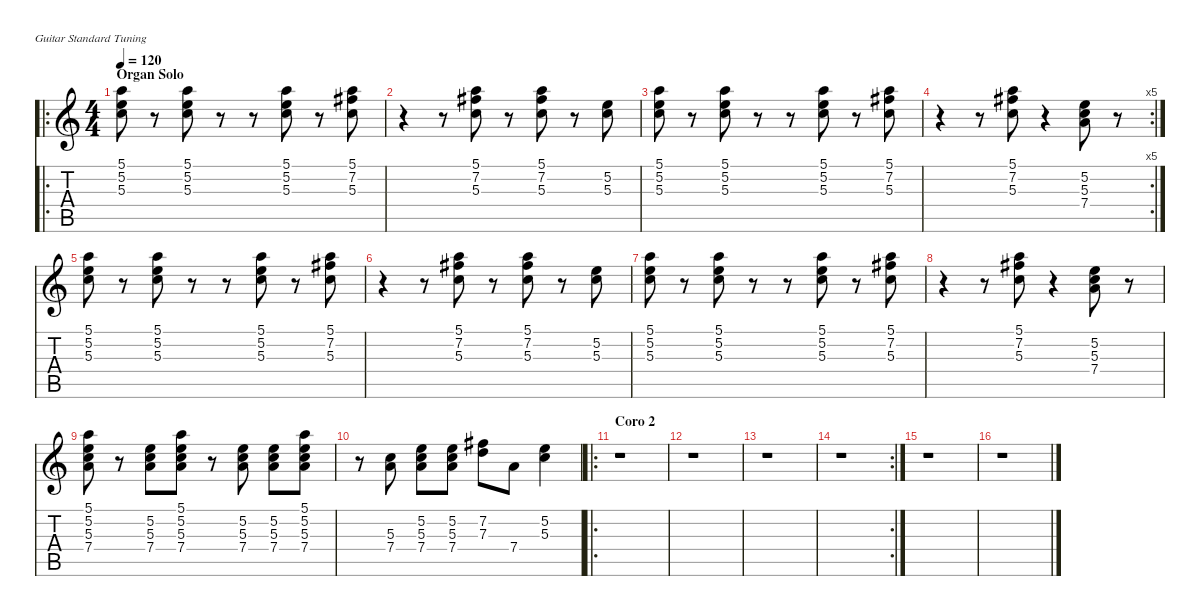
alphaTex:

\defaultSystemsLayout 4
\hideDynamics
\bracketExtendMode nobrackets
\singleTrackTrackNamePolicy hidden
\multiTrackTrackNamePolicy hidden
\firstSystemTrackNameMode fullname
\firstSystemTrackNameOrientation horizontal
\otherSystemsTrackNameOrientation horizontal
\track ("Carlos Santana" "dist.guit.") {instrument distortionguitar}
\staff {score tabs}
\tuning (E4 B3 G3 D3 A2 E2)
\ro
\ts (4 4)
\section ("" "Organ Solo")
\tempo 120
\clef g2
\ks c
(5.1 5.2 5.3).8{dy f beam Down} r.8{beam Down} (5.1 5.2 5.3).8{beam Down} r.8{beam Down} r.8{beam Down} (5.1 5.2 5.3).8{beam Down} r.8{beam Down} (5.1 7.2{acc #} 5.3).8{beam Down} |
r.4{beam Down} r.8{beam Down} (5.1 7.2{acc #} 5.3).8{beam Down} r.8{beam Down} (5.1 7.2{acc #} 5.3).8{beam Down} r.8{beam Down} (5.2 5.3).8{beam Down} |
(5.1 5.2 5.3).8{beam Down} r.8{beam Down} (5.1 5.2 5.3).8{beam Down} r.8{beam Down} r.8{beam Down} (5.1 5.2 5.3).8{beam Down} r.8{beam Down} (5.1 7.2{acc #} 5.3).8{beam Down} |
\rc 5
r.4{beam Down} r.8{beam Down} (5.1 7.2{acc #} 5.3).8{beam Down} r.4{beam Down} (5.2 5.3 7.4).8{beam Down} r.8{beam Down} |
(5.1 5.2 5.3).8{beam Down} r.8{beam Down} (5.1 5.2 5.3).8{beam Down} r.8{beam Down} r.8{beam Down} (5.1 5.2 5.3).8{beam Down} r.8{beam Down} (5.1 7.2{acc #} 5.3).8{beam Down} |
r.4{beam Down} r.8{beam Down} (5.1 7.2{acc #} 5.3).8{beam Down} r.8{beam Down} (5.1 7.2{acc #} 5.3).8{beam Down} r.8{beam Down} (5.2 5.3).8{beam Down} |
(5.1 5.2 5.3).8{beam Down} r.8{beam Down} (5.1 5.2 5.3).8{beam Down} r.8{beam Down} r.8{beam Down} (5.1 5.2 5.3).8{beam Down} r.8{beam Down} (5.1 7.2{acc #} 5.3).8{beam Down} |
r.4{beam Down} r.8{beam Down} (5.1 7.2{acc #} 5.3).8{beam Down} r.4{beam Down} (5.2 5.3 7.4).8{beam Down} r.8{beam Down} |
(5.1 5.2 5.3 7.4).8{beam Down} r.8{beam Down} (5.2 5.3 7.4).8{beam Down} (5.1 5.2 5.3 7.4).8{beam Down} r.8{beam Down} (5.2 5.3 7.4).8{beam Down} (5.2 5.3 7.4).8{beam Down} (5.1 5.2 5.3 7.4).8{beam Down} |
r.8{beam Down} (5.3 7.4).8{beam Down} (5.2 5.3 7.4).8{beam Down} (5.2 5.3 7.4).8{beam Down} (7.2{acc #} 7.3).8{beam Down} 7.4.8{beam Down} (5.2 5.3).4{beam Down} |
\ro
\section ("" "Coro 2")
r.1{beam Down} |
r.1{beam Down} |
r.1{beam Down} |
\rc 2
r.1{beam Down} |
r.1{beam Down} |
r.1{beam Down}
